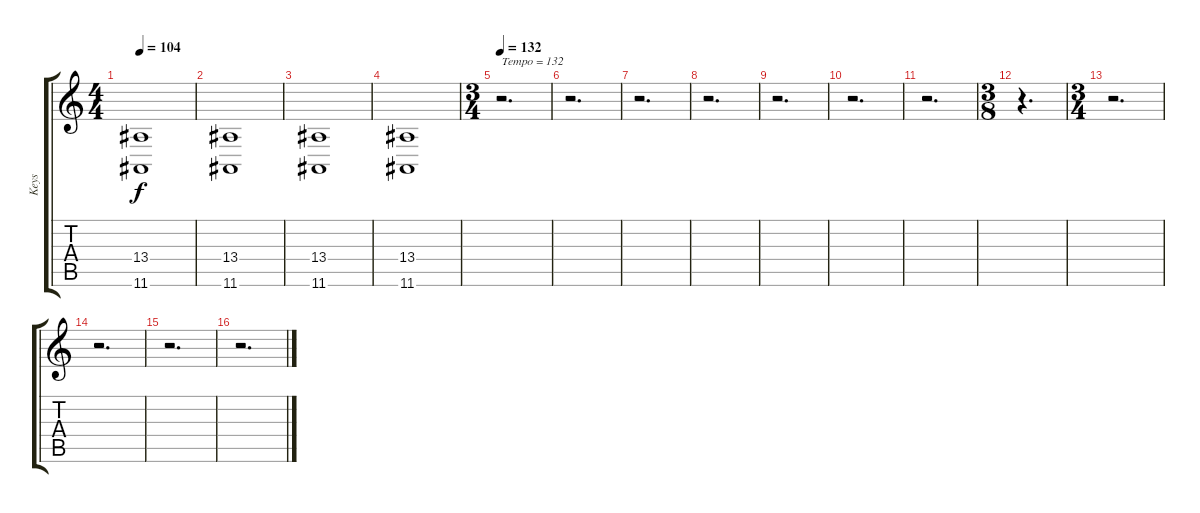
\track ("Keys" "Keys") {instrument churchorgan}
\staff {score tabs}
\tuning (B3 Gb3 D3 A2 E2 B1) {hide}
\ts (4 4)
\tempo 104
\clef g2
\ks c
(13.4 11.6).1{dy f} |
(13.4 11.6).1 |
(13.4 11.6).1 |
(13.4 11.6).1 |
\ts (3 4)
\tempo 132
r.2{d txt "Tempo = 132"} |
r.2{d} |
r.2{d} |
r.2{d} |
r.2{d} |
r.2{d} |
r.2{d} |
\ts (3 8)
r.4{d} |
\ts (3 4)
r.2{d} |
r.2{d} |
r.2{d} |
r.2{d}
